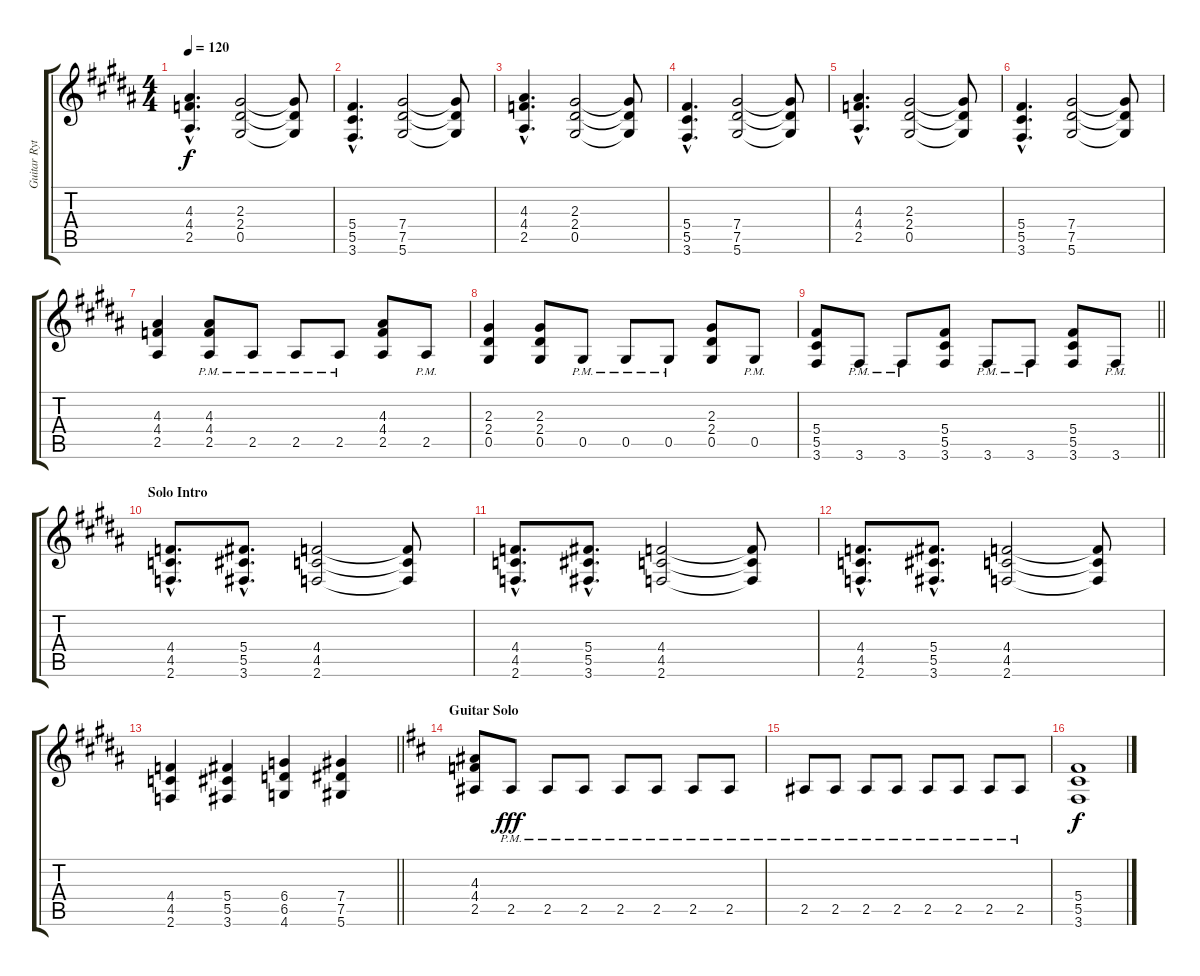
\track ("Guitar Rythm 2" "Guitar Ryt") {instrument overdrivenguitar}
\staff {score tabs}
\tuning (Eb4 Bb3 Gb3 Db3 Ab2 Eb2) {hide}
\ts (4 4)
\tempo 120
\clef g2
\ks b
(4.3{hac} 4.4{hac} 2.5{hac}).4{d dy f} (2.3 2.4 0.5).2 (2.3{t} 2.4{t} 0.5{t}).8 |
(5.4{hac} 5.5{hac} 3.6{hac}).4{d} (7.4 7.5 5.6).2 (7.4{t} 7.5{t} 5.6{t}).8 |
(4.3{hac} 4.4{hac} 2.5{hac}).4{d volume 8} (2.3 2.4 0.5).2 (2.3{t} 2.4{t} 0.5{t}).8 |
(5.4{hac} 5.5{hac} 3.6{hac}).4{d} (7.4 7.5 5.6).2 (7.4{t} 7.5{t} 5.6{t}).8 |
(4.3{hac} 4.4{hac} 2.5{hac}).4{d} (2.3 2.4 0.5).2 (2.3{t} 2.4{t} 0.5{t}).8 |
(5.4{hac} 5.5{hac} 3.6{hac}).4{d} (7.4 7.5 5.6).2 (7.4{t} 7.5{t} 5.6{t}).8 |
(4.3 4.4 2.5).4{volume 14} (4.3{pm} 4.4{pm} 2.5{pm}).8 2.5{pm}.8 2.5{pm}.8 2.5{pm}.8 (4.3 4.4 2.5).8 2.5{pm}.8 |
(2.3 2.4 0.5).4 (2.3 2.4 0.5).8 0.5{pm}.8 0.5{pm}.8 0.5{pm}.8 (2.3 2.4 0.5).8 0.5{pm}.8 |
\barLineRight lightlight
(5.4 5.5 3.6).8 3.6{pm}.8 3.6{pm}.8 (5.4 5.5 3.6).8 3.6{pm}.8 3.6{pm}.8 (5.4 5.5 3.6).8 3.6{pm}.8 |
\section ("" "Solo Intro")
(4.4{hac} 4.5{hac} 2.6{hac}).8{d volume 10} (5.4{hac} 5.5{hac} 3.6{hac}).8{d} (4.4 4.5 2.6).2 (4.4{t} 4.5{t} 2.6{t}).8 |
(4.4{hac} 4.5{hac} 2.6{hac}).8{d} (5.4{hac} 5.5{hac} 3.6{hac}).8{d} (4.4 4.5 2.6).2 (4.4{t} 4.5{t} 2.6{t}).8 |
(4.4{hac} 4.5{hac} 2.6{hac}).8{d volume 10} (5.4{hac} 5.5{hac} 3.6{hac}).8{d} (4.4 4.5 2.6).2 (4.4{t} 4.5{t} 2.6{t}).8 |
\barLineRight lightlight
(4.4 4.5 2.6).4 (5.4 5.5 3.6).4 (6.4 6.5 4.6).4 (7.4 7.5 5.6).4 |
\section ("" "Guitar Solo")
\ks d
(4.3 4.4 2.5).8{volume 13} 2.5{pm}.8{dy fff} 2.5{pm}.8 2.5{pm}.8 2.5{pm}.8 2.5{pm}.8 2.5{pm}.8 2.5{pm}.8 |
2.5{pm}.8 2.5{pm}.8 2.5{pm}.8 2.5{pm}.8 2.5{pm}.8 2.5{pm}.8 2.5{pm}.8 2.5{pm}.8 |
(5.4 5.5 3.6).1{dy f}
